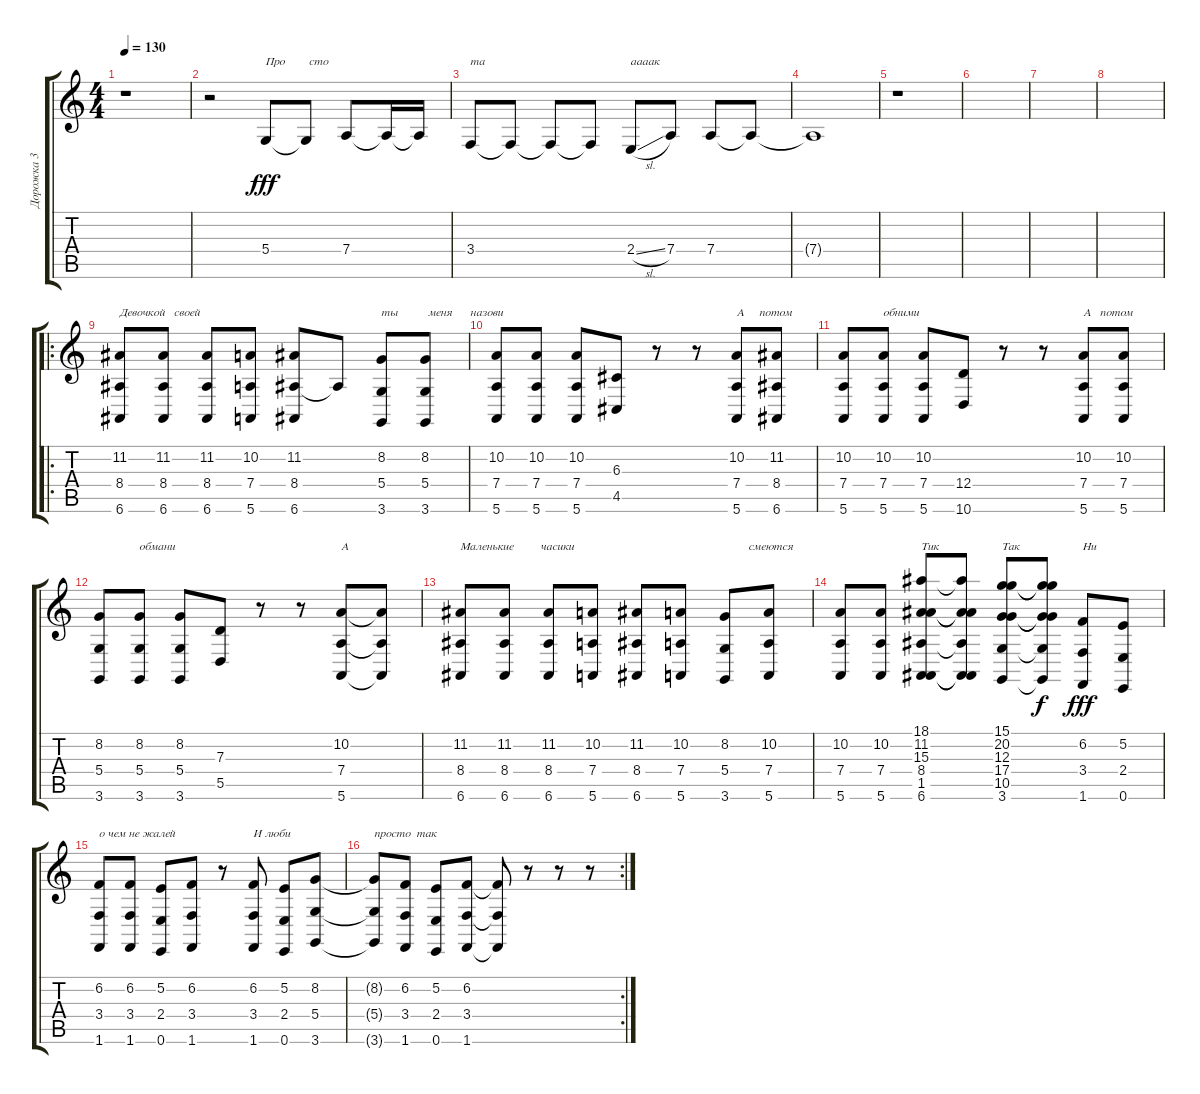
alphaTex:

\track ("Дорожка 3" "Дорожка 3") {instrument bassoon}
\staff {score tabs}
\tuning (E4 B3 G3 D3 A2 E2) {hide}
\ts (4 4)
\tempo 130
\clef g2
\ks c
r.1{dy fff} |
r.2 5.4.8{txt "Про        сто"} 5.4{t}.8 7.4.8 7.4{t}.16 7.4{t}.16 |
3.4.8{txt "та"} 3.4{t}.8 3.4{t}.8 3.4{t}.8 2.4{sl}.8{txt "аааак"} 7.4.8 7.4.8 7.4{t}.8 |
7.4{t}.1 |
r.1 |
|
|
|
\ro
(11.2 8.4 6.6).8{txt "Девочкой   своей"} (11.2 8.4 6.6).8 (11.2 8.4 6.6).8 (10.2 7.4 5.6).8 (11.2 8.4 6.6).8 8.4{t}.8 (8.2 5.4 3.6).8{txt "ты          меня      назови"} (8.2 5.4 3.6).8 |
(10.2 7.4 5.6).8 (10.2 7.4 5.6).8 (10.2 7.4 5.6).8 (6.3 4.5).8 r.8 r.8 (10.2 7.4 5.6).8{txt "А     потом       "} (11.2 8.4 6.6).8 |
(10.2 7.4 5.6).8 (10.2 7.4 5.6).8{txt "обними"} (10.2 7.4 5.6).8 (12.4 10.6).8 r.8 r.8 (10.2 7.4 5.6).8{txt "А   потом"} (10.2 7.4 5.6).8 |
(8.2 5.4 3.6).8 (8.2 5.4 3.6).8{txt "обмани"} (8.2 5.4 3.6).8 (7.3 5.5).8 r.8 r.8 (10.2 7.4 5.6).8{txt "А"} (10.2{t} 7.4{t} 5.6{t}).8 |
(11.2 8.4 6.6).8{txt "Маленькие         часики"} (11.2 8.4 6.6).8 (11.2 8.4 6.6).8 (10.2 7.4 5.6).8 (11.2 8.4 6.6).8 (10.2 7.4 5.6).8 (8.2 5.4 3.6).8{txt "        смеются"} (10.2 7.4 5.6).8 |
(10.2 7.4 5.6).8 (10.2 7.4 5.6).8 (18.1 11.2 15.3 8.4 1.5 6.6).8{txt "Тик" instrument musicbox} (18.1{t} 11.2{t} 15.3{t} 8.4{t} 1.5{t} 6.6{t}).8 (15.1 20.2 12.3 17.4 10.5 3.6).8{txt "Так"} (15.1{t} 20.2{t} 12.3{t} 17.4{t} 10.5{t} 3.6{t}).8{dy f instrument bassoon} (6.2 3.4 1.6).8{txt "Ни" dy fff} (5.2 2.4 0.6).8 |
(6.2 3.4 1.6).8{txt "о чем не жалей"} (6.2 3.4 1.6).8 (5.2 2.4 0.6).8 (6.2 3.4 1.6).8 r.8 (6.2 3.4 1.6).8{txt "И люби"} (5.2 2.4 0.6).8 (8.2 5.4 3.6).8 |
\rc 2
(8.2{t} 5.4{t} 3.6{t}).8{txt "просто  так"} (6.2 3.4 1.6).8 (5.2 2.4 0.6).8 (6.2 3.4 1.6).8 (6.2{t} 3.4{t} 1.6{t}).8 r.8 r.8 r.8
